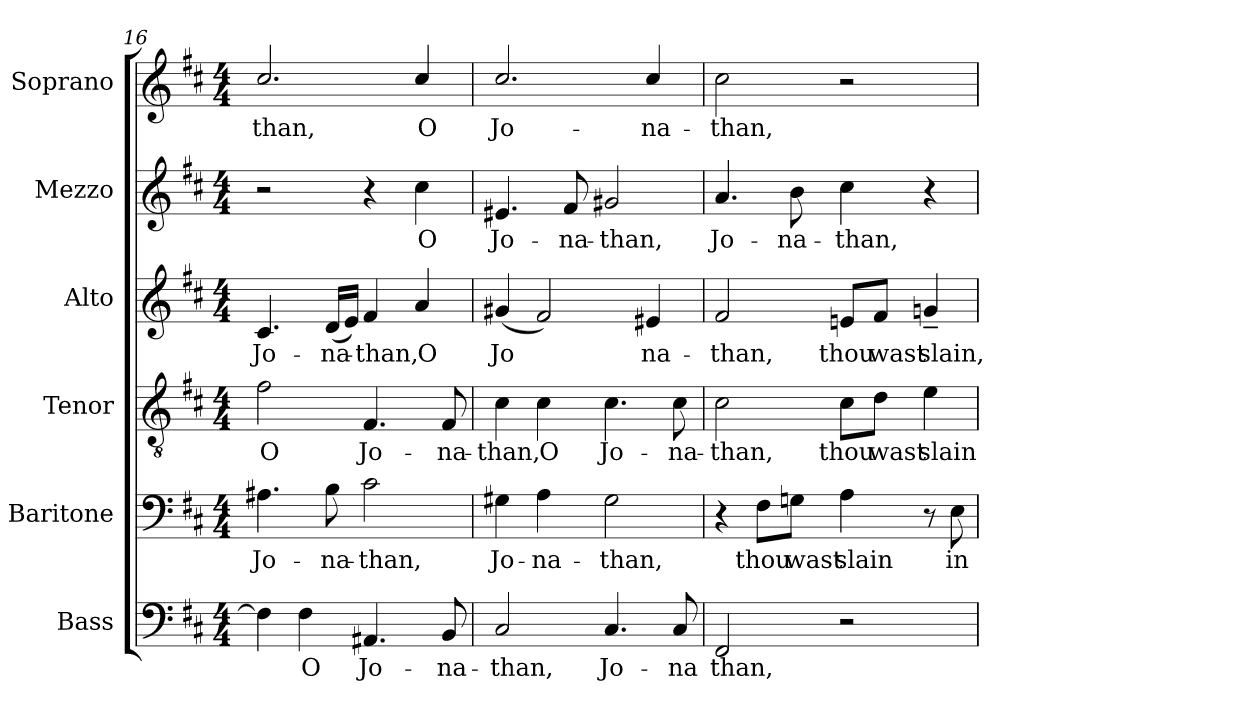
**kern	**text	**kern	**text	**kern	**text	**kern	**text	**kern	**text	**kern	**text
*part6	*part6	*part5	*part5	*part4	*part4	*part3	*part3	*part2	*part2	*part1	*part1
*staff6	*staff6	*staff5	*staff5	*staff4	*staff4	*staff3	*staff3	*staff2	*staff2	*staff1	*staff1
*I"Bass	*	*I"Baritone	*	*I"Tenor	*	*I"Alto	*	*I"Mezzo	*	*I"Soprano	*
*I'B	*	*I'Bar	*	*I'T.	*	*I'A	*	*I'M	*	*I'S	*
*clefF4	*	*clefF4	*	*clefGv2	*	*clefG2	*	*clefG2	*	*clefG2	*
*	*	*	*	*ITrd7c12	*	*	*	*	*	*	*
*k[f#c#]	*	*k[f#c#]	*	*k[f#c#]	*	*k[f#c#]	*	*k[f#c#]	*	*k[f#c#]	*
*D:	*	*D:	*	*D:	*	*D:	*	*D:	*	*D:	*
*M4/4	*	*M4/4	*	*M4/4	*	*M4/4	*	*M4/4	*	*M4/4	*
=16	=16	=16	=16	=16	=16	=16	=16	=16	=16	=16	=16
!	!	!	!LO:LY:b:color=#000000	!	!	!	!	!	!	!	!
!	!	!	!	!	!LO:LY:b:color=#000000	!	!	!	!	!	!
!	!	!	!	!	!	!	!LO:LY:b:color=#000000	!	!	!	!
!	!	!	!	!	!	!	!	!	!	!	!LO:LY:b:color=#000000
4F#i\]	.	4.A#Xi\	Jo-	2F#i\	O	4.c#i/	Jo-	2r	.	2.cc#i/	than,
!	!LO:LY:b:color=#000000	!	!	!	!	!	!	!	!	!	!
4F#i\	O	.	.	.	.	.	.	.	.	.	.
!	!	!	!LO:LY:b:color=#000000	!	!	!	!	!	!	!	!
!	!	!	!	!	!	!	!LO:LY:b:color=#000000	!	!	!	!
.	.	8Bi\	na-	.	.	(16di/LL	na-	.	.	.	.
.	.	.	.	.	.	16ei/JJ)	.	.	.	.	.
!	!LO:LY:b:color=#000000	!	!	!	!	!	!	!	!	!	!
!	!	!	!LO:LY:b:color=#000000	!	!	!	!	!	!	!	!
!	!	!	!	!	!LO:LY:b:color=#000000	!	!	!	!	!	!
!	!	!	!	!	!	!	!LO:LY:b:color=#000000	!	!	!	!
4.AA#Xi/	Jo-	2c#i\	than,	4.FF#i/	Jo-	4f#i/	than,	4r	.	.	.
!	!	!	!	!	!	!	!LO:LY:b:color=#000000	!	!	!	!
!	!	!	!	!	!	!	!	!	!LO:LY:b:color=#000000	!	!
!	!	!	!	!	!	!	!	!	!	!	!LO:LY:b:color=#000000
.	.	.	.	.	.	4ai/	O	4cc#i\	O	4cc#i/	O
!	!LO:LY:b:color=#000000	!	!	!	!	!	!	!	!	!	!
!	!	!	!	!	!LO:LY:b:color=#000000	!	!	!	!	!	!
8BBi/	na-	.	.	8FF#i/	na-	.	.	.	.	.	.
=17	=17	=17	=17	=17	=17	=17	=17	=17	=17	=17	=17
!	!LO:LY:b:color=#000000	!	!	!	!	!	!	!	!	!	!
!	!	!	!LO:LY:b:color=#000000	!	!	!	!	!	!	!	!
!	!	!	!	!	!LO:LY:b:color=#000000	!	!	!	!	!	!
!	!	!	!	!	!	!	!LO:LY:b:color=#000000	!	!	!	!
!	!	!	!	!	!	!	!	!	!LO:LY:b:color=#000000	!	!
!	!	!	!	!	!	!	!	!	!	!	!LO:LY:b:color=#000000
2C#i/	than,	4G#Xi\	Jo-	4C#i\	than,	(4g#Xi/	Jo	4.e#Xi/	Jo-	2.cc#i/	Jo-
!	!	!	!LO:LY:b:color=#000000	!	!	!	!	!	!	!	!
!	!	!	!	!	!LO:LY:b:color=#000000	!	!	!	!	!	!
.	.	4Ai\	na-	4C#i\	O	2f#i/)	.	.	.	.	.
!	!	!	!	!	!	!	!	!	!LO:LY:b:color=#000000	!	!
.	.	.	.	.	.	.	.	8f#i/	na-	.	.
!	!LO:LY:b:color=#000000	!	!	!	!	!	!	!	!	!	!
!	!	!	!LO:LY:b:color=#000000	!	!	!	!	!	!	!	!
!	!	!	!	!	!LO:LY:b:color=#000000	!	!	!	!	!	!
!	!	!	!	!	!	!	!	!	!LO:LY:b:color=#000000	!	!
4.C#i/	Jo-	2G#i\	than,	4.C#i\	Jo-	.	.	2g#Xi/	than,	.	.
!	!	!	!	!	!	!	!LO:LY:b:color=#000000	!	!	!	!
!	!	!	!	!	!	!	!	!	!	!	!LO:LY:b:color=#000000
.	.	.	.	.	.	4e#Xi/	na-	.	.	4cc#i/	-na-
!	!LO:LY:b:color=#000000	!	!	!	!	!	!	!	!	!	!
!	!	!	!	!	!LO:LY:b:color=#000000	!	!	!	!	!	!
8C#i/	na	.	.	8C#i\	-na-	.	.	.	.	.	.
=18	=18	=18	=18	=18	=18	=18	=18	=18	=18	=18	=18
!	!LO:LY:b:color=#000000	!	!	!	!	!	!	!	!	!	!
!	!	!	!	!	!LO:LY:b:color=#000000	!	!	!	!	!	!
!	!	!	!	!	!	!	!LO:LY:b:color=#000000	!	!	!	!
!	!	!	!	!	!	!	!	!	!LO:LY:b:color=#000000	!	!
!	!	!	!	!	!	!	!	!	!	!	!LO:LY:b:color=#000000
2FF#i/	than,	4r	.	2C#i\	-than,	2f#i/	than,	4.ai/	Jo-	2cc#i\	than,
!	!	!	!LO:LY:b:color=#000000	!	!	!	!	!	!	!	!
.	.	8F#i\L	thou	.	.	.	.	.	.	.	.
!	!	!	!LO:LY:b:color=#000000	!	!	!	!	!	!	!	!
!	!	!	!	!	!	!	!	!	!LO:LY:b:color=#000000	!	!
.	.	8Gni\J	wast	.	.	.	.	8bi\	na-	.	.
!	!	!	!LO:LY:b:color=#000000	!	!	!	!	!	!	!	!
!	!	!	!	!	!LO:LY:b:color=#000000	!	!	!	!	!	!
!	!	!	!	!	!	!	!LO:LY:b:color=#000000	!	!	!	!
!	!	!	!	!	!	!	!	!	!LO:LY:b:color=#000000	!	!
2r	.	4Ai\	slain	8C#i\L	thou	8eni/L	thou	4cc#i\	than,	2r	.
!	!	!	!	!	!LO:LY:b:color=#000000	!	!	!	!	!	!
!	!	!	!	!	!	!	!LO:LY:b:color=#000000	!	!	!	!
.	.	.	.	8Di\J	wast	8f#i/J	wast	.	.	.	.
!	!	!	!	!	!LO:LY:b:color=#000000	!	!	!	!	!	!
!	!	!	!	!	!	!	!LO:LY:b:color=#000000	!	!	!	!
.	.	8r	.	4Ei\	slain	4gn~i/	slain,	4r	.	.	.
!	!	!	!LO:LY:b:color=#000000	!	!	!	!	!	!	!	!
.	.	8Ei\	in	.	.	.	.	.	.	.	.
=	=	=	=	=	=	=	=	=	=	=	=
*-	*-	*-	*-	*-	*-	*-	*-	*-	*-	*-	*-
